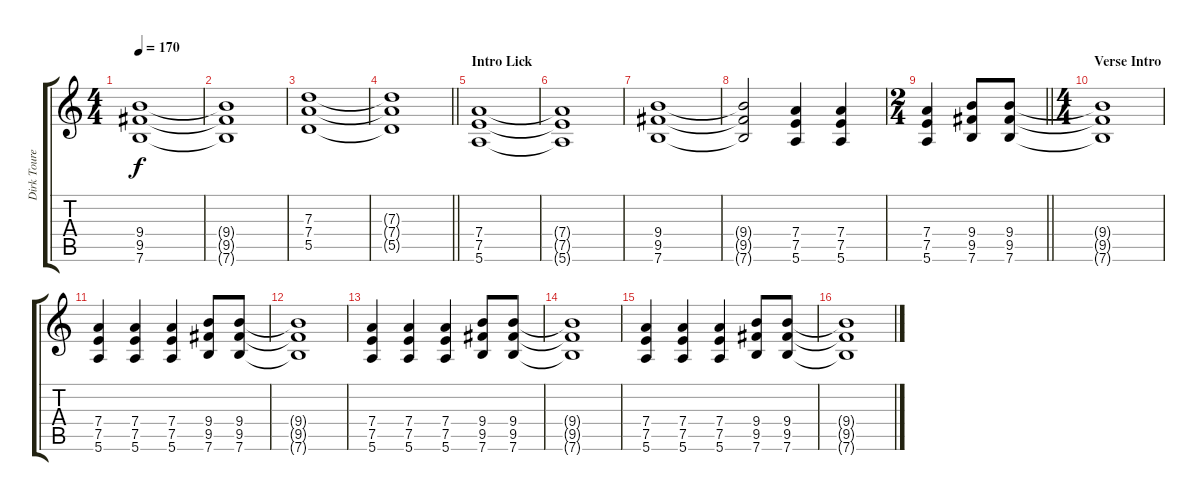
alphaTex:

\track ("Dirk Tourette (Rhythm)" "Dirk Toure") {instrument distortionguitar}
\staff {score tabs}
\tuning (E4 B3 G3 D3 A2 E2) {hide}
\ts (4 4)
\tempo 170
\clef g2
\ks c
(9.4 9.5 7.6).1{dy f} |
(9.4{t} 9.5{t} 7.6{t}).1 |
(7.3 7.4 5.5).1 |
\barLineRight lightlight
(7.3{t} 7.4{t} 5.5{t}).1 |
\section ("" "Intro Lick")
(7.4 7.5 5.6).1 |
(7.4{t} 7.5{t} 5.6{t}).1 |
(9.4 9.5 7.6).1 |
(9.4{t} 9.5{t} 7.6{t}).2 (7.4 7.5 5.6).4 (7.4 7.5 5.6).4 |
\ts (2 4)
\barLineRight lightlight
(7.4 7.5 5.6).4 (9.4 9.5 7.6).8 (9.4 9.5 7.6).8 |
\ts (4 4)
\section ("" "Verse Intro")
(9.4{t} 9.5{t} 7.6{t}).1 |
(7.4 7.5 5.6).4 (7.4 7.5 5.6).4 (7.4 7.5 5.6).4 (9.4 9.5 7.6).8 (9.4 9.5 7.6).8 |
(9.4{t} 9.5{t} 7.6{t}).1 |
(7.4 7.5 5.6).4 (7.4 7.5 5.6).4 (7.4 7.5 5.6).4 (9.4 9.5 7.6).8 (9.4 9.5 7.6).8 |
(9.4{t} 9.5{t} 7.6{t}).1 |
(7.4 7.5 5.6).4 (7.4 7.5 5.6).4 (7.4 7.5 5.6).4 (9.4 9.5 7.6).8 (9.4 9.5 7.6).8 |
(9.4{t} 9.5{t} 7.6{t}).1
